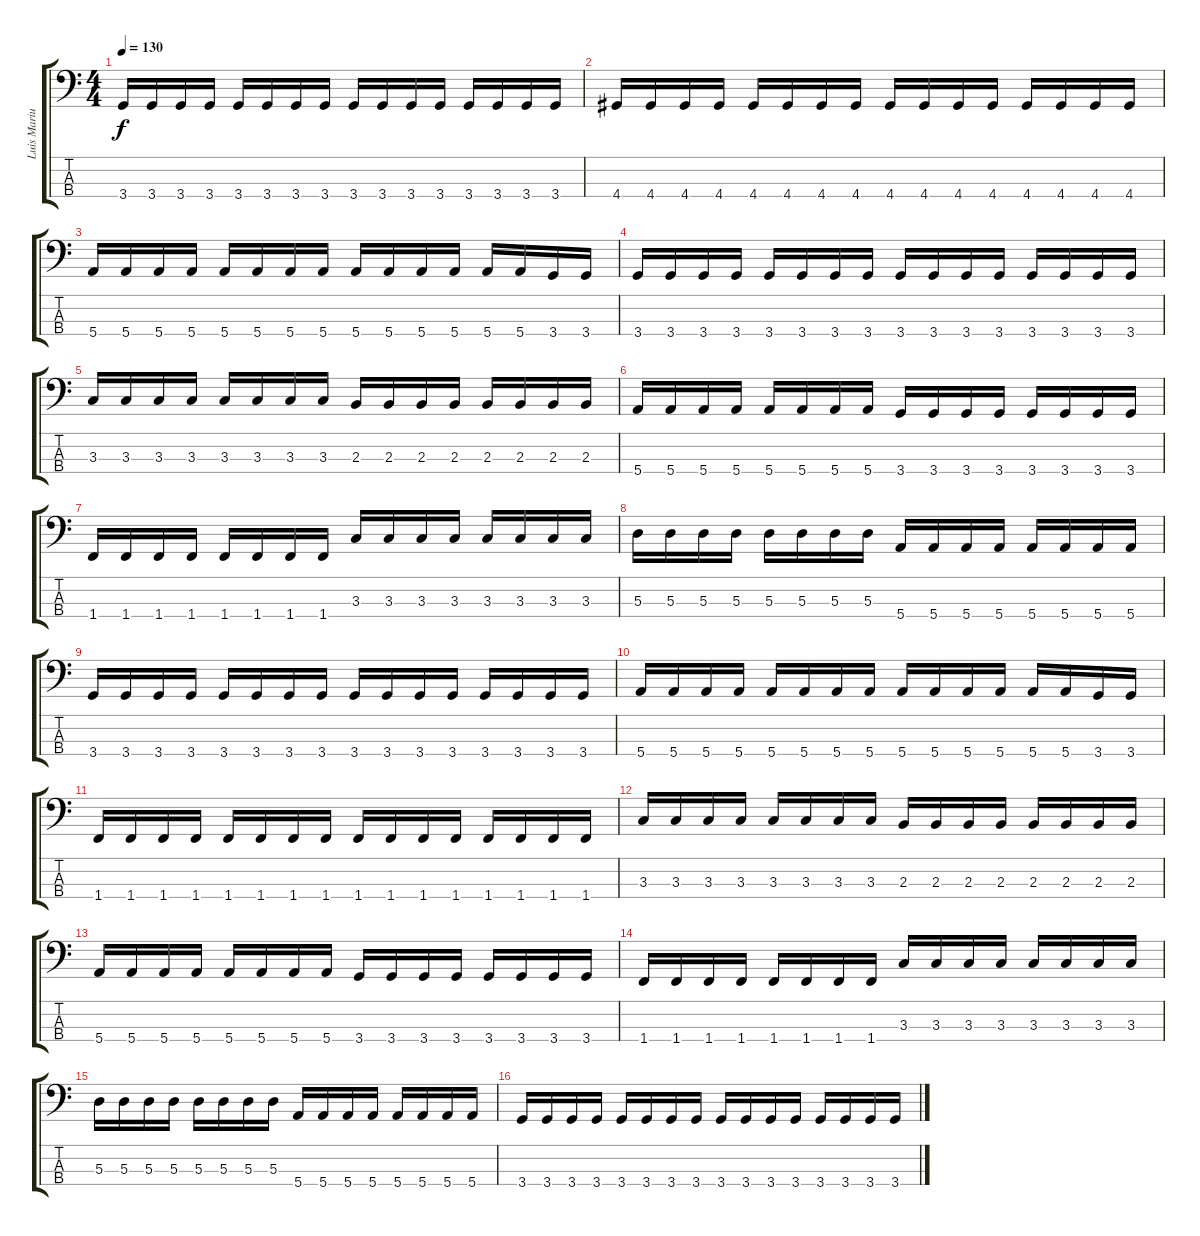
\track ("Luis Mariuti" "Luis Mariu") {instrument electricbasspick}
\staff {score tabs}
\tuning (G2 D2 A1 E1) {hide}
\ts (4 4)
\tempo 130
\clef f4
\ks c
3.4.16{dy f} 3.4.16 3.4.16 3.4.16 3.4.16 3.4.16 3.4.16 3.4.16 3.4.16 3.4.16 3.4.16 3.4.16 3.4.16 3.4.16 3.4.16 3.4.16 |
4.4.16 4.4.16 4.4.16 4.4.16 4.4.16 4.4.16 4.4.16 4.4.16 4.4.16 4.4.16 4.4.16 4.4.16 4.4.16 4.4.16 4.4.16 4.4.16 |
5.4.16 5.4.16 5.4.16 5.4.16 5.4.16 5.4.16 5.4.16 5.4.16 5.4.16 5.4.16 5.4.16 5.4.16 5.4.16 5.4.16 3.4.16 3.4.16 |
3.4.16 3.4.16 3.4.16 3.4.16 3.4.16 3.4.16 3.4.16 3.4.16 3.4.16 3.4.16 3.4.16 3.4.16 3.4.16 3.4.16 3.4.16 3.4.16 |
3.3.16 3.3.16 3.3.16 3.3.16 3.3.16 3.3.16 3.3.16 3.3.16 2.3.16 2.3.16 2.3.16 2.3.16 2.3.16 2.3.16 2.3.16 2.3.16 |
5.4.16 5.4.16 5.4.16 5.4.16 5.4.16 5.4.16 5.4.16 5.4.16 3.4.16 3.4.16 3.4.16 3.4.16 3.4.16 3.4.16 3.4.16 3.4.16 |
1.4.16 1.4.16 1.4.16 1.4.16 1.4.16 1.4.16 1.4.16 1.4.16 3.3.16 3.3.16 3.3.16 3.3.16 3.3.16 3.3.16 3.3.16 3.3.16 |
5.3.16 5.3.16 5.3.16 5.3.16 5.3.16 5.3.16 5.3.16 5.3.16 5.4.16 5.4.16 5.4.16 5.4.16 5.4.16 5.4.16 5.4.16 5.4.16 |
3.4.16 3.4.16 3.4.16 3.4.16 3.4.16 3.4.16 3.4.16 3.4.16 3.4.16 3.4.16 3.4.16 3.4.16 3.4.16 3.4.16 3.4.16 3.4.16 |
5.4.16 5.4.16 5.4.16 5.4.16 5.4.16 5.4.16 5.4.16 5.4.16 5.4.16 5.4.16 5.4.16 5.4.16 5.4.16 5.4.16 3.4.16 3.4.16 |
1.4.16 1.4.16 1.4.16 1.4.16 1.4.16 1.4.16 1.4.16 1.4.16 1.4.16 1.4.16 1.4.16 1.4.16 1.4.16 1.4.16 1.4.16 1.4.16 |
3.3.16 3.3.16 3.3.16 3.3.16 3.3.16 3.3.16 3.3.16 3.3.16 2.3.16 2.3.16 2.3.16 2.3.16 2.3.16 2.3.16 2.3.16 2.3.16 |
5.4.16 5.4.16 5.4.16 5.4.16 5.4.16 5.4.16 5.4.16 5.4.16 3.4.16 3.4.16 3.4.16 3.4.16 3.4.16 3.4.16 3.4.16 3.4.16 |
1.4.16 1.4.16 1.4.16 1.4.16 1.4.16 1.4.16 1.4.16 1.4.16 3.3.16 3.3.16 3.3.16 3.3.16 3.3.16 3.3.16 3.3.16 3.3.16 |
5.3.16 5.3.16 5.3.16 5.3.16 5.3.16 5.3.16 5.3.16 5.3.16 5.4.16 5.4.16 5.4.16 5.4.16 5.4.16 5.4.16 5.4.16 5.4.16 |
3.4.16 3.4.16 3.4.16 3.4.16 3.4.16 3.4.16 3.4.16 3.4.16 3.4.16 3.4.16 3.4.16 3.4.16 3.4.16 3.4.16 3.4.16 3.4.16
